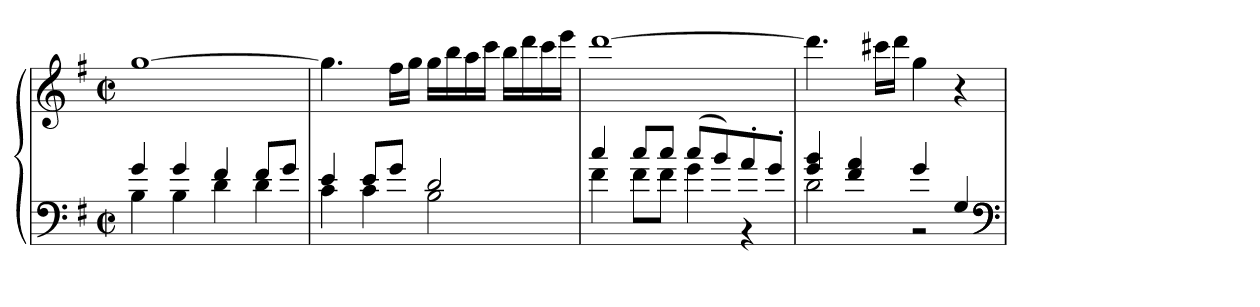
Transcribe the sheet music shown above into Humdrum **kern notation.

**kern	**kern
*part1	*part1
*staff2	*staff1
*clefF4	*clefG2
*k[f#]	*k[f#]
*G:	*G:
*M2/2	*M2/2
*met(c|)	*met(c|)
=	=
*^	*
4g	4B	[1gg
4g	4B	.
4f#	4d	.
8f#L	4d	.
8gJ	.	.
=	=	=
4e	4c	4.gg]
8eL	4c	.
8gJ	.	16ff#LL
.	.	16ggJJ
2d	2B	16ggLL
.	.	16bb
.	.	16aa
.	.	16cccJJ
.	.	16bbLL
.	.	16ddd
.	.	16ccc
.	.	16eeeJJ
=	=	=
4cc	4f#	[1ddd
8ccL	8f#L	.
8ccJ	8f#J	.
(8ccL	4g	.
8b)	.	.
8a'	4r	.
8g'J	.	.
=	=	=
4g 4b	2d	4.ddd]
4f# 4a	.	.
.	.	16ccc#XLL
.	.	16dddJJ
4g	2r	4gg
4G	.	4r
*v	*v	*
*clefF4	*
=	=
*-	*-
